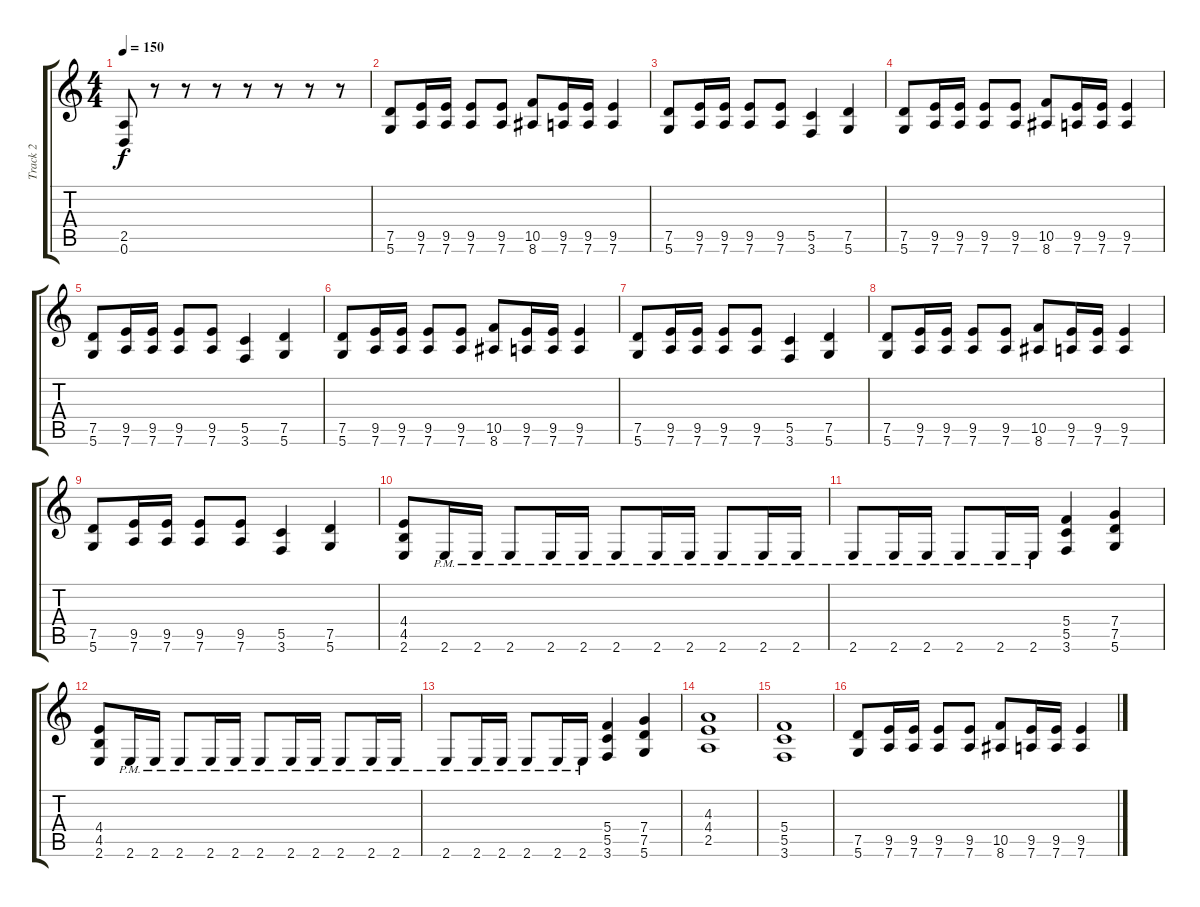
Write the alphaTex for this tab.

\track ("Track 2" "Track 2") {instrument distortionguitar}
\staff {score tabs}
\tuning (D4 A3 F3 C3 G2 D2) {hide}
\ts (4 4)
\tempo 150
\clef g2
\ks c
(2.5 0.6).8{dy f} r.8 r.8 r.8 r.8 r.8 r.8 r.8 |
(7.5 5.6).8 (9.5 7.6).16 (9.5 7.6).16 (9.5 7.6).8 (9.5 7.6).8 (10.5 8.6).8 (9.5 7.6).16 (9.5 7.6).16 (9.5 7.6).4 |
(7.5 5.6).8 (9.5 7.6).16 (9.5 7.6).16 (9.5 7.6).8 (9.5 7.6).8 (5.5 3.6).4 (7.5 5.6).4 |
(7.5 5.6).8 (9.5 7.6).16 (9.5 7.6).16 (9.5 7.6).8 (9.5 7.6).8 (10.5 8.6).8 (9.5 7.6).16 (9.5 7.6).16 (9.5 7.6).4 |
(7.5 5.6).8 (9.5 7.6).16 (9.5 7.6).16 (9.5 7.6).8 (9.5 7.6).8 (5.5 3.6).4 (7.5 5.6).4 |
(7.5 5.6).8 (9.5 7.6).16 (9.5 7.6).16 (9.5 7.6).8 (9.5 7.6).8 (10.5 8.6).8 (9.5 7.6).16 (9.5 7.6).16 (9.5 7.6).4 |
(7.5 5.6).8 (9.5 7.6).16 (9.5 7.6).16 (9.5 7.6).8 (9.5 7.6).8 (5.5 3.6).4 (7.5 5.6).4 |
(7.5 5.6).8 (9.5 7.6).16 (9.5 7.6).16 (9.5 7.6).8 (9.5 7.6).8 (10.5 8.6).8 (9.5 7.6).16 (9.5 7.6).16 (9.5 7.6).4 |
(7.5 5.6).8 (9.5 7.6).16 (9.5 7.6).16 (9.5 7.6).8 (9.5 7.6).8 (5.5 3.6).4 (7.5 5.6).4 |
(4.4 4.5 2.6).8 2.6{pm}.16 2.6{pm}.16 2.6{pm}.8 2.6{pm}.16 2.6{pm}.16 2.6{pm}.8 2.6{pm}.16 2.6{pm}.16 2.6{pm}.8 2.6{pm}.16 2.6{pm}.16 |
2.6{pm}.8 2.6{pm}.16 2.6{pm}.16 2.6{pm}.8 2.6{pm}.16 2.6{pm}.16 (5.4 5.5 3.6).4 (7.4 7.5 5.6).4 |
(4.4 4.5 2.6).8 2.6{pm}.16 2.6{pm}.16 2.6{pm}.8 2.6{pm}.16 2.6{pm}.16 2.6{pm}.8 2.6{pm}.16 2.6{pm}.16 2.6{pm}.8 2.6{pm}.16 2.6{pm}.16 |
2.6{pm}.8 2.6{pm}.16 2.6{pm}.16 2.6{pm}.8 2.6{pm}.16 2.6{pm}.16 (5.4 5.5 3.6).4 (7.4 7.5 5.6).4 |
(4.3 4.4 2.5).1 |
(5.4 5.5 3.6).1 |
(7.5 5.6).8 (9.5 7.6).16 (9.5 7.6).16 (9.5 7.6).8 (9.5 7.6).8 (10.5 8.6).8 (9.5 7.6).16 (9.5 7.6).16 (9.5 7.6).4
